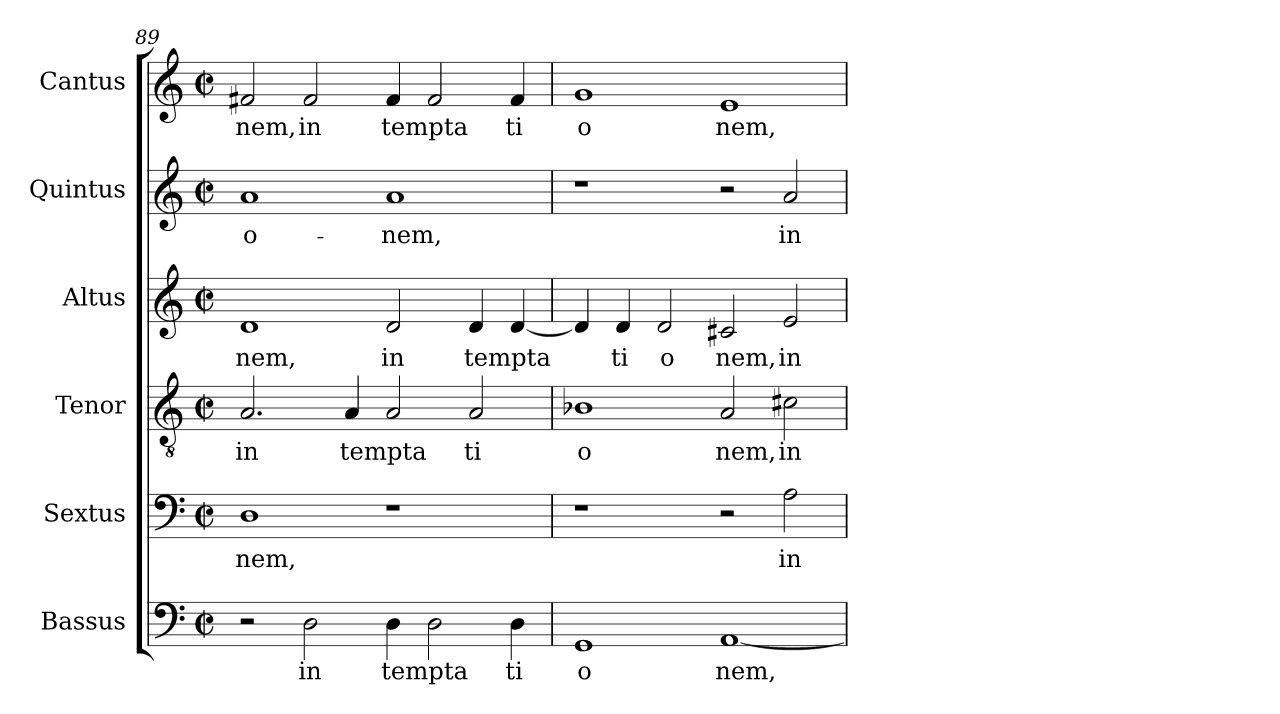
**kern	**text	**kern	**text	**kern	**text	**kern	**text	**kern	**text	**kern	**text
*part6	*part6	*part5	*part5	*part4	*part4	*part3	*part3	*part2	*part2	*part1	*part1
*staff6	*staff6	*staff5	*staff5	*staff4	*staff4	*staff3	*staff3	*staff2	*staff2	*staff1	*staff1
*I"Bassus	*	*I"Sextus	*	*I"Tenor	*	*I"Altus	*	*I"Quintus	*	*I"Cantus	*
*clefF4	*	*clefF4	*	*clefGv2	*	*clefG2	*	*clefG2	*	*clefG2	*
*k[]	*	*k[]	*	*k[]	*	*k[]	*	*k[]	*	*k[]	*
*C:	*	*C:	*	*C:	*	*C:	*	*C:	*	*C:	*
*M2/2	*	*M2/2	*	*M2/2	*	*M2/2	*	*M2/2	*	*M2/2	*
*met(c|)	*	*met(c|)	*	*met(c|)	*	*met(c|)	*	*met(c|)	*	*met(c|)	*
=89	=89	=89	=89	=89	=89	=89	=89	=89	=89	=89	=89
!	!	!	!LO:LY:b:cj	!	!LO:LY:b:cj	!	!LO:LY:b:cj	!	!LO:LY:b:cj	!	!LO:LY:b:cj
2r	.	1D	nem,	2.A/	in	1d	nem,	1a	-o-	2f#X/	nem,
!	!LO:LY:b:cj	!	!	!	!	!	!	!	!	!	!LO:LY:b:cj
2D\	in	.	.	.	.	.	.	.	.	2f#/	in
!	!	!	!	!	!LO:LY:b:cj	!	!	!	!	!	!
.	.	.	.	4A/	tempta	.	.	.	.	.	.
!	!LO:LY:b:cj	!	!	!	!LO:LY:b:cj	!	!LO:LY:b:cj	!	!LO:LY:b:cj	!	!LO:LY:b:cj
4D\	tempta	1r	.	2A/	.	2d/	in	1a	-nem,	4f#/	tempta
!	!LO:LY:b:cj	!	!	!	!	!	!	!	!	!	!LO:LY:b:cj
2D\	.	.	.	.	.	.	.	.	.	2f#/	.
!	!	!	!	!	!LO:LY:b:cj	!	!LO:LY:b:cj	!	!	!	!
.	.	.	.	2A/	ti	4d/	tempta	.	.	.	.
!	!LO:LY:b:cj	!	!	!	!	!	!LO:LY:b:cj	!	!	!	!LO:LY:b:cj
4D\	ti	.	.	.	.	[<4d/	.	.	.	4f#/	ti
!!LO:PB:g=z
=90	=90	=90	=90	=90	=90	=90	=90	=90	=90	=90	=90
!	!LO:LY:b:cj	!	!	!	!LO:LY:b:cj	!	!LO:LY:b:cj	!	!	!	!LO:LY:b:cj
1GG	o	1r	.	1B-X	o	4d/]	.	1r	.	1g	o
!	!	!	!	!	!	!	!LO:LY:b:cj	!	!	!	!
.	.	.	.	.	.	4d/	ti	.	.	.	.
!	!	!	!	!	!	!	!LO:LY:b:cj	!	!	!	!
.	.	.	.	.	.	2d/	o	.	.	.	.
!	!LO:LY:b:cj	!	!	!	!LO:LY:b:cj	!	!LO:LY:b:cj	!	!	!	!LO:LY:b:cj
[<1AA	nem,	2r	.	2A/	nem,	2c#X/	nem,	2r	.	1e	nem,
!	!	!	!LO:LY:b:cj	!	!LO:LY:b:cj	!	!LO:LY:b:cj	!	!LO:LY:b:cj	!	!
.	.	2A\	in	2c#X\	in	2e/	in	2a/	in	.	.
=	=	=	=	=	=	=	=	=	=	=	=
*-	*-	*-	*-	*-	*-	*-	*-	*-	*-	*-	*-
